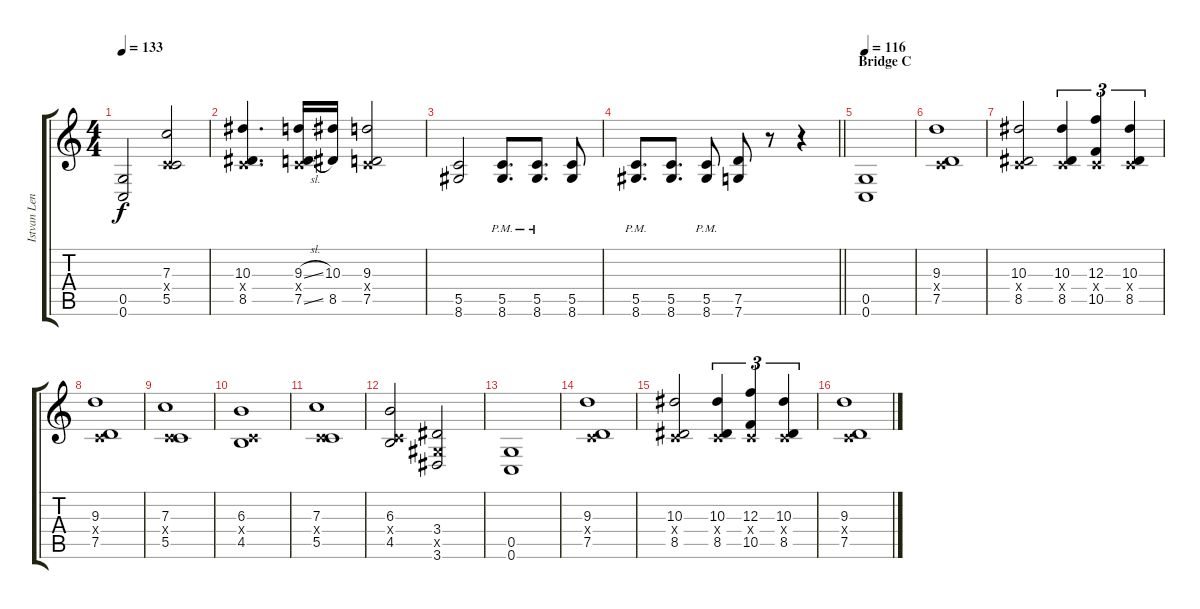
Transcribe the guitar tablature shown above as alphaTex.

\track ("Istvan Lendvay (Lead)" "Istvan Len") {instrument overdrivenguitar}
\staff {score tabs}
\tuning (D4 A3 F3 C3 G2 C2) {hide}
\ts (4 4)
\tempo 133
\clef g2
\ks c
(0.5 0.6).2{dy f} (7.3 0.4{x} 5.5).2 |
(10.3 0.4{x} 8.5).4{d} (9.3{sl} 0.4{x} 7.5{sl}).16 (10.3 8.5).16 (9.3 0.4{x} 7.5).2 |
(5.5 8.6).2 (5.5{pm} 8.6{pm}).8{d} (5.5{pm} 8.6{pm}).8{d} (5.5 8.6).8 |
\barLineRight lightlight
(5.5{pm} 8.6{pm}).8{d} (5.5 8.6).8{d} (5.5{pm} 8.6{pm}).8 (7.5 7.6).8 r.8 r.4 |
\section ("" "Bridge C")
\tempo 116
(0.5 0.6).1 |
(9.3 0.4{x} 7.5).1 |
(10.3 0.4{x} 8.5).2 (10.3 0.4{x} 8.5).4{tu (3 2)} (12.3 0.4{x} 10.5).4{tu (3 2)} (10.3 0.4{x} 8.5).4{tu (3 2)} |
(9.3 0.4{x} 7.5).1 |
(7.3 0.4{x} 5.5).1 |
(6.3 0.4{x} 4.5).1 |
(7.3 0.4{x} 5.5).1 |
(6.3 0.4{x} 4.5).2 (3.4 1.5{x} 3.6).2 |
(0.5 0.6).1 |
(9.3 0.4{x} 7.5).1 |
(10.3 0.4{x} 8.5).2 (10.3 0.4{x} 8.5).4{tu (3 2)} (12.3 0.4{x} 10.5).4{tu (3 2)} (10.3 0.4{x} 8.5).4{tu (3 2)} |
(9.3 0.4{x} 7.5).1
